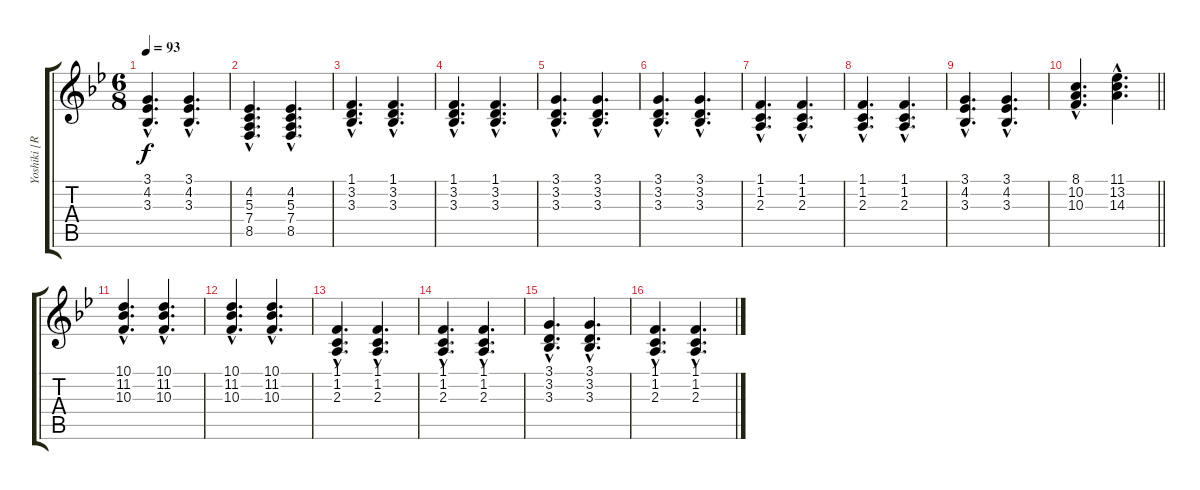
\track ("Yoshiki [R]" "Yoshiki [R") {instrument acousticgrandpiano}
\staff {score tabs}
\tuning (E4 B3 G3 D3 A2 E2) {hide}
\ts (6 8)
\tempo 93
\clef g2
\ks bb
(3.1{hac} 4.2{hac} 3.3{hac}).4{d dy f} (3.1{hac} 4.2{hac} 3.3{hac}).4{d} |
(4.2{hac} 5.3{hac} 7.4{hac} 8.5{hac}).4{d} (4.2{hac} 5.3{hac} 7.4{hac} 8.5{hac}).4{d} |
(1.1{hac} 3.2{hac} 3.3{hac}).4{d} (1.1{hac} 3.2{hac} 3.3{hac}).4{d} |
(1.1{hac} 3.2{hac} 3.3{hac}).4{d} (1.1{hac} 3.2{hac} 3.3{hac}).4{d} |
(3.1{hac} 3.2{hac} 3.3{hac}).4{d} (3.1{hac} 3.2{hac} 3.3{hac}).4{d} |
(3.1{hac} 3.2{hac} 3.3{hac}).4{d} (3.1{hac} 3.2{hac} 3.3{hac}).4{d} |
(1.1{hac} 1.2{hac} 2.3{hac}).4{d} (1.1{hac} 1.2{hac} 2.3{hac}).4{d} |
(1.1{hac} 1.2{hac} 2.3{hac}).4{d} (1.1{hac} 1.2{hac} 2.3{hac}).4{d} |
(3.1{hac} 4.2{hac} 3.3{hac}).4{d} (3.1{hac} 4.2{hac} 3.3{hac}).4{d} |
\barLineRight lightlight
(8.1{hac} 10.2{hac} 10.3{hac}).4{d} (11.1{hac} 13.2{hac} 14.3{hac}).4{d} |
(10.1{hac} 11.2{hac} 10.3{hac}).4{d} (10.1{hac} 11.2{hac} 10.3{hac}).4{d} |
(10.1{hac} 11.2{hac} 10.3{hac}).4{d} (10.1{hac} 11.2{hac} 10.3{hac}).4{d} |
(1.1{hac} 1.2{hac} 2.3{hac}).4{d} (1.1{hac} 1.2{hac} 2.3{hac}).4{d} |
(1.1{hac} 1.2{hac} 2.3{hac}).4{d} (1.1{hac} 1.2{hac} 2.3{hac}).4{d} |
(3.1{hac} 3.2{hac} 3.3{hac}).4{d} (3.1{hac} 3.2{hac} 3.3{hac}).4{d} |
(1.1{hac} 1.2{hac} 2.3{hac}).4{d} (1.1{hac} 1.2{hac} 2.3{hac}).4{d}
